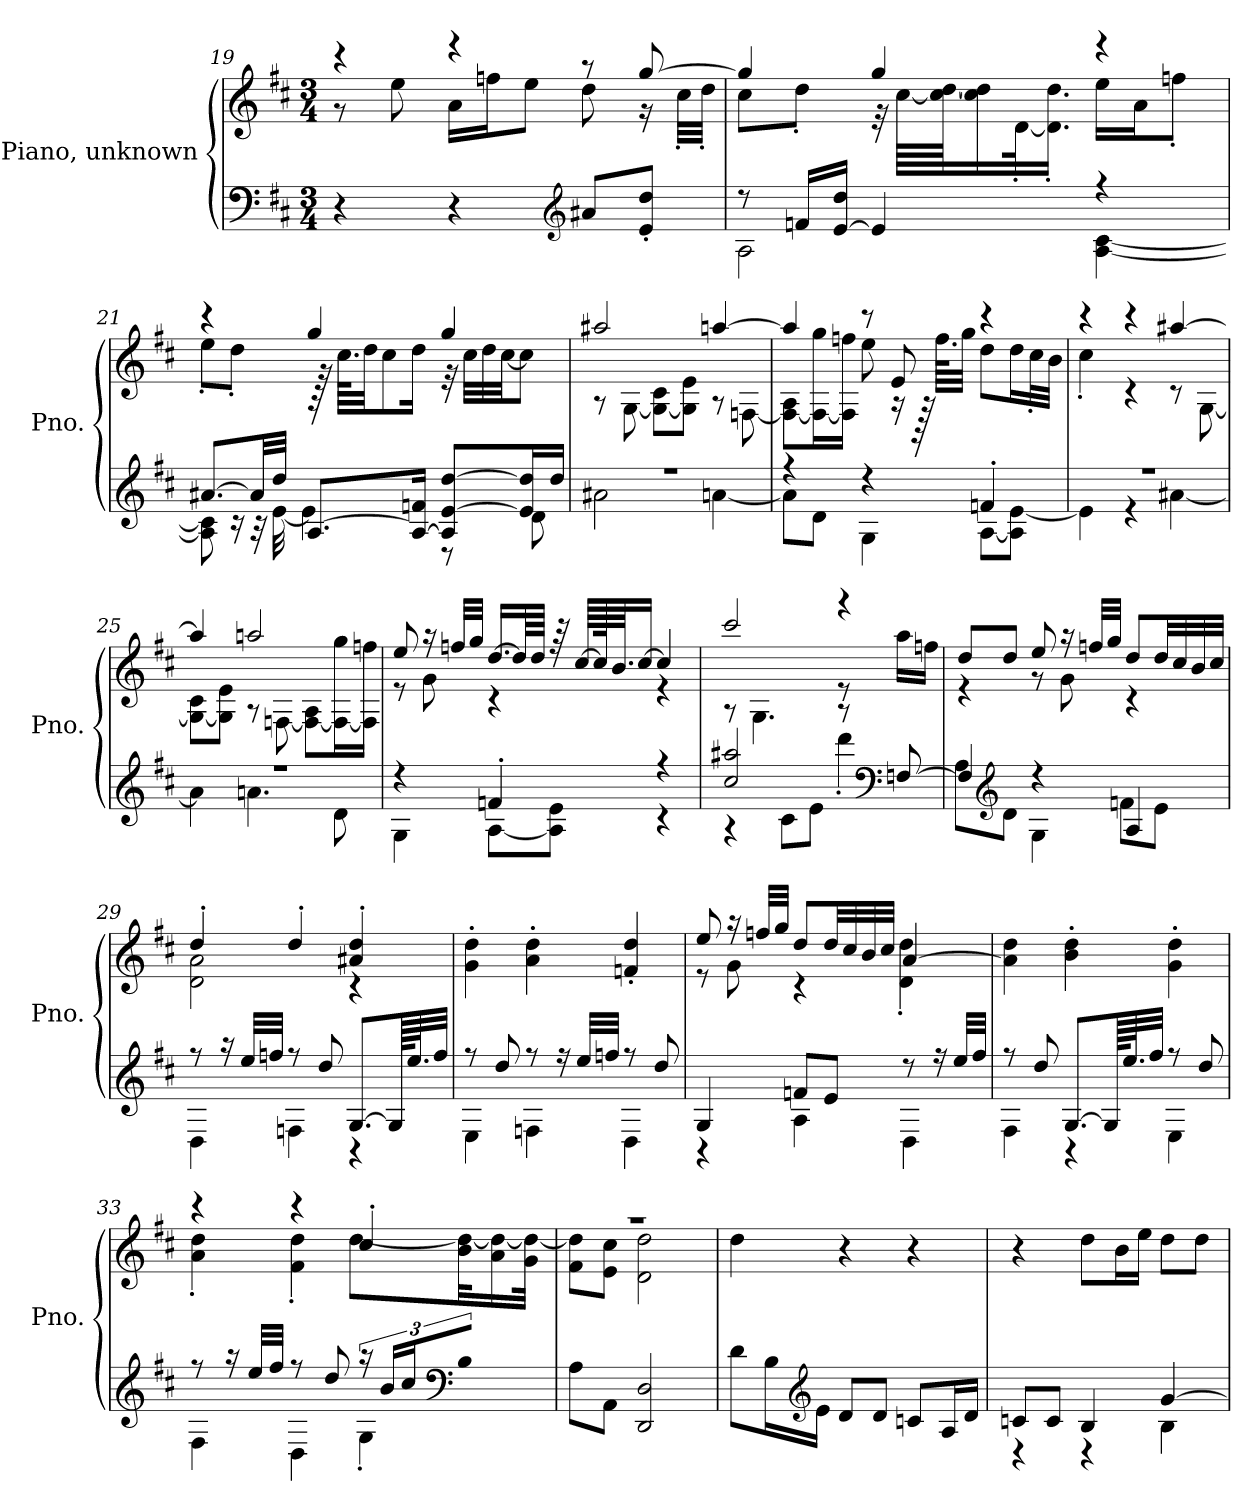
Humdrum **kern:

**kern	**kern
*part1	*part1
*staff2	*staff1
*I"Piano, unknown	*
*I'Pno.	*
*clefF4	*clefG2
*k[f#c#]	*k[f#c#]
*M3/4	*M3/4
=19	=19
*	*^
4r	4r	8r
.	.	8ee\
4r	4r	16a\LL
.	.	16ffn\J
.	.	8ee\J
*clefG2	*	*
8a#X/L	8r	8dd\
8e/' 8dd/'J	[8gg/	16r
.	.	32cc#'\LLL
.	.	32dd'\JJJ
!!LO:LB:g=z	!!
=20	=20	=20
*^	*	*
8r	2A\	4gg/]	8cc#\L
16fn/LL	.	.	8dd'\J
[16e/ 16dd/JJ	.	.	.
4e/]	.	4gg/	32r
.	.	.	[64cc#\LLLL
.	.	.	64cc#\] [64dd\JJ
.	.	.	16cc#\ 16dd\]
.	.	.	[32d'\K
.	.	.	16.d\]' 16.dd\'JJ
4r	[4A\ [4c#\	4r	16ee\LL
.	.	.	16a\J
.	.	.	8ffn'\J
=21	=21	=21	=21
[8.a#X/L	8A\] 8c#\]	4r	8ee'\L
.	16r	.	8dd'\J
32a#/LL]	32r	.	.
32dd/JJJ	[32e\	.	.
[8.A/L	4e\]	4gg/	128r
.	.	.	64.cc#\KLLL
.	.	.	32dd\JJ
.	.	.	8cc#\
16A/_ 16fn/Jk	.	.	16dd\Jk
8A/] [8e/ [8dd/L	8r	4gg/	32r
.	.	.	32cc#\LLL
.	.	.	32dd\
.	.	.	[32cc#\JJ
16e/] 16dd/]L	8d\	.	8cc#\J]
16dd/JJ	.	.	.
!!LO:LB:g=z	!!
=22	=22	=22	=22
2.r	2a#X\	2aa#X/	8r
.	.	.	[8G\
.	.	.	8G\_ 8c#\L
.	.	.	8G\] 8e\J
.	[4an\	[4aan/	8r
.	.	.	[8Fn\
=23	=23	=23	=23
4r	8a\L]	4aa/]	8F\_ 8A\L
.	8d\J	.	16F\_ 16gg\L
.	.	.	16F\] 16ffn\JJ
4r	4G\	8r	8ee\
.	.	8e/	16r
.	.	.	128r
.	.	.	64.ff\KLLL
.	.	.	32gg\JJJ
4fn'/	[8A\L	4r	8dd\L
.	8A\] [8e\J	.	16dd\L
.	.	.	32cc#'\L
.	.	.	32b\JJJ
=24	=24	=24	=24
2.r	4e\]	4r	4cc#'\
.	4r	4r	4r
.	[4a#X\	[4aa#X/	8r
.	.	.	[8G\
=25	=25	=25	=25
2.r	4a#\]	4aa#/]	8G\_ 8c#\L
.	.	.	8G\] 8e\J
.	4.an\	2aan/	8r
.	.	.	[8Fn\
.	.	.	8F\_ 8A\L
.	8d\	.	16F\_ 16gg\L
.	.	.	16F\] 16ffn\JJ
!!LO:LB:g=z	!!
=26	=26	=26	=26
4r	4G\	8ee/	8r
.	.	16r	8g\
.	.	32ffn/LLL	.
.	.	32gg/JJJ	.
4fn'/	[8A\L	[16.dd/LL	4r
.	.	64dd/LL]	.
.	.	64dd/JJJJ	.
.	8A\] 8e\J	64r	.
.	.	[64cc#/LLLL	.
.	.	128cc#/K]	.
.	.	64.b/JJ	.
.	.	[16cc#/JJ	.
4r	4r	4cc#/]	4r
=27	=27	=27	=27
2cc#/ 2aa#X/	4r	2ccc#/	8r
.	.	.	4.G\
.	8c#\L	.	.
.	8e\J	.	.
8r	4ddd'\	4r	8r
*clefF4	*	*	*
[8Fn/	.	.	16aa\LL
.	.	.	16ffn\JJ
=28	=28	=28	=28
4F/]	8A\L	8dd/L	4r
*clefG2	*	*	*
.	8d\J	8dd/J	.
4r	4G\	8ee/	8r
.	.	16r	8g\
.	.	32ffn/LLL	.
.	.	32gg/JJJ	.
4A/	8fn\L	8dd/L	4r
.	8e\J	32dd/LL	.
.	.	32cc#/	.
.	.	32b/	.
.	.	32cc#/JJJ	.
!!LO:LB:g=z	!!
=29	=29	=29	=29
8r	4D\	4dd'/	2d\ 2a\
16r	.	.	.
32ee/LLL	.	.	.
32ffn/JJJ	.	.	.
8r	4Fn\	4dd'/	.
8dd/	.	.	.
[8.G/L	4r	4a#X/' 4dd/'	4r
128G/KLLL]	.	.	.
64.ee/J	.	.	.
32ff/JJJ	.	.	.
*	*	*v	*v
=30	=30	=30
8r	4E\	4g\' 4dd\'
8dd/	.	.
8r	4Fn\	4a\' 4dd\'
16r	.	.
32ee/LLL	.	.
32ffn/JJJ	.	.
8r	4D\	4fn/' 4dd/'
8dd/	.	.
=31	=31	=31
*	*	*^
4G/	4r	8ee/	8r
.	.	16r	8g\
.	.	32ffn/LLL	.
.	.	32gg/JJJ	.
8fn/L	4A\	8dd/L	4r
8e/J	.	32dd/LL	.
.	.	32cc#/	.
.	.	32b/	.
.	.	32cc#/JJJ	.
8r	4D\	[4a/	4d\' 4dd\'
16r	.	.	.
32ee/LLL	.	.	.
32ff#/JJJ	.	.	.
*	*	*v	*v
!!LO:LB:g=z
=32	=32	=32
8r	4F#\	4a\] 4dd\
8dd/	.	.
[8.G/L	4r	4b\' 4dd\'
128G/KLLL]	.	.
64.ee/J	.	.
32ff#/JJJ	.	.
8r	4E\	4g\' 4dd\'
8dd/	.	.
=33	=33	=33
*	*	*^
8r	4F#\	4r	4a\' 4dd\'
16r	.	.	.
32ee/LLL	.	.	.
32ff#/JJJ	.	.	.
8r	4D\	4r	4f#\' 4dd\'
8dd/	.	.	.
24r	4G'\	4cc#'/	[8dd\L
24b/LL	.	.	.
24cc#/J	.	.	.
*clefF4	*	*	*
8B/J	.	.	32b\ 32dd\_KL
.	.	.	16a\ 16dd\_
.	.	.	32g\ 32dd\_JJk
*v	*v	*	*
=34	=34	=34
8A\L	2.r	8f#\ 8dd\]L
8AA\J	.	8e\ 8cc#\J
2DD/ 2D/	.	2d\ 2dd\
*	*v	*v
=35	=35
8d\L	4dd\
16B\L	.
*clefG2	*
16e\JJ	.
8d/L	4r
8d/J	.
8cn/L	4r
16A/L	.
16d/JJ	.
!!LO:PB:g=z
=36	=36
*^	*
8cn/L	4r	4r
8c/J	.	.
4B/	4r	8dd\L
.	.	16b\L
.	.	16ee\JJ
[4g/	4B\	8dd\L
.	.	8dd\J
*v	*v	*
=	=
*-	*-
